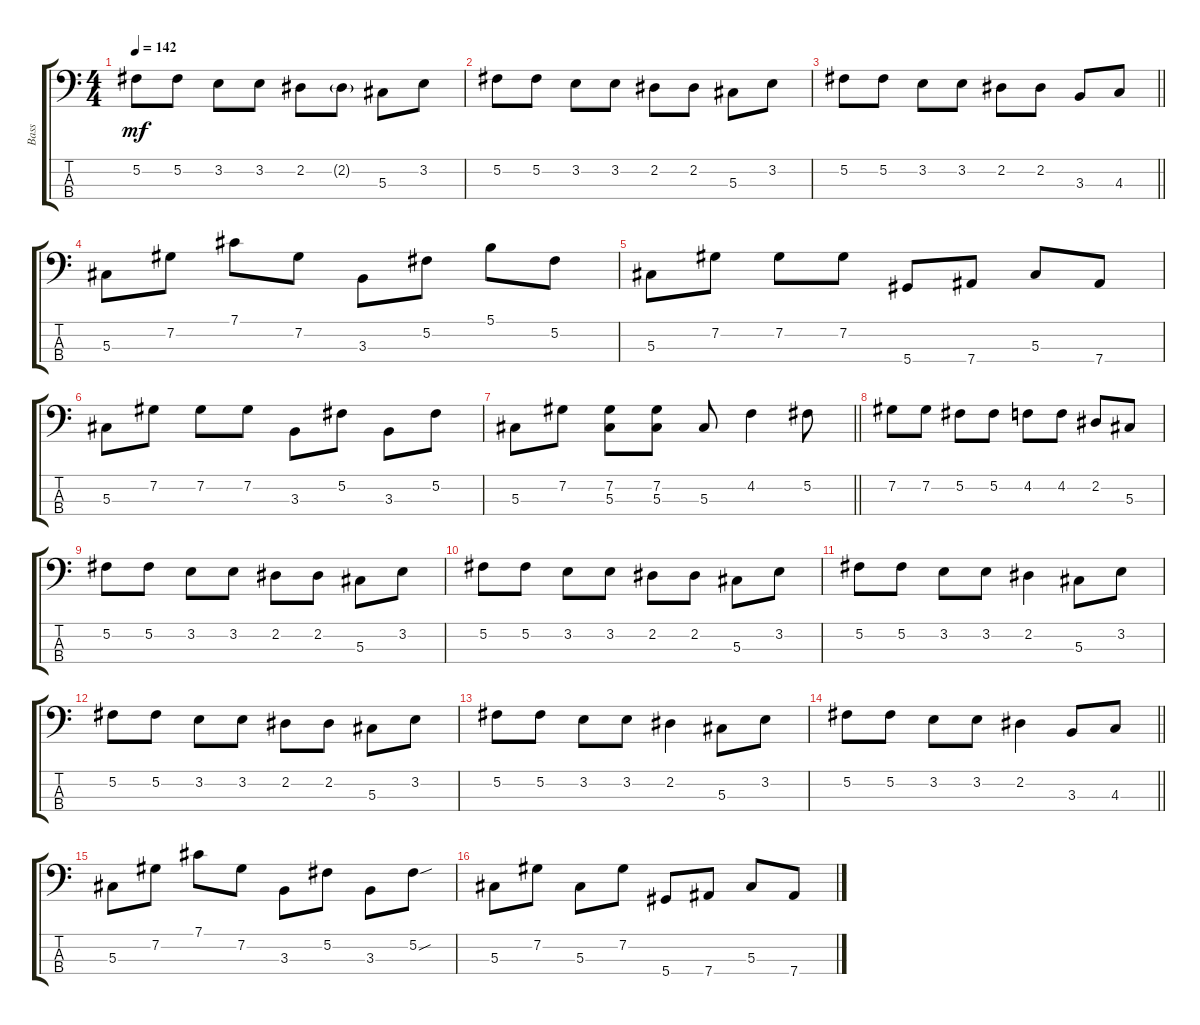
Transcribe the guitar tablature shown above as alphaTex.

\track ("Bass" "Bass") {instrument electricbassfinger}
\staff {score tabs}
\tuning (Gb2 Db2 Ab1 Eb1) {hide}
\ts (4 4)
\tempo 142
\clef f4
\ks c
5.2.8{dy mf} 5.2.8 3.2.8 3.2.8 2.2.8 2.2{g}.8 5.3.8 3.2.8 |
5.2.8 5.2.8 3.2.8 3.2.8 2.2.8 2.2.8 5.3.8 3.2.8 |
\barLineRight lightlight
5.2.8 5.2.8 3.2.8 3.2.8 2.2.8 2.2.8 3.3.8 4.3.8 |
5.3.8 7.2.8 7.1.8 7.2.8 3.3.8 5.2.8 5.1.8 5.2.8 |
5.3.8 7.2.8 7.2.8 7.2.8 5.4.8 7.4.8 5.3.8 7.4.8 |
5.3.8 7.2.8 7.2.8 7.2.8 3.3.8 5.2.8 3.3.8 5.2.8 |
\barLineRight lightlight
5.3.8 7.2.8 (7.2 5.3).8 (7.2 5.3).8 5.3.8 4.2.4 5.2.8 |
7.2.8 7.2.8 5.2.8 5.2.8 4.2.8 4.2.8 2.2.8 5.3.8 |
5.2.8 5.2.8 3.2.8 3.2.8 2.2.8 2.2.8 5.3.8 3.2.8 |
5.2.8 5.2.8 3.2.8 3.2.8 2.2.8 2.2.8 5.3.8 3.2.8 |
5.2.8 5.2.8 3.2.8 3.2.8 2.2.4 5.3.8 3.2.8 |
5.2.8 5.2.8 3.2.8 3.2.8 2.2.8 2.2.8 5.3.8 3.2.8 |
5.2.8 5.2.8 3.2.8 3.2.8 2.2.4 5.3.8 3.2.8 |
\barLineRight lightlight
5.2.8 5.2.8 3.2.8 3.2.8 2.2.4 3.3.8 4.3.8 |
5.3.8 7.2.8 7.1.8 7.2.8 3.3.8 5.2.8 3.3.8 5.2{sou}.8 |
5.3.8 7.2.8 5.3.8 7.2.8 5.4.8 7.4.8 5.3.8 7.4.8
